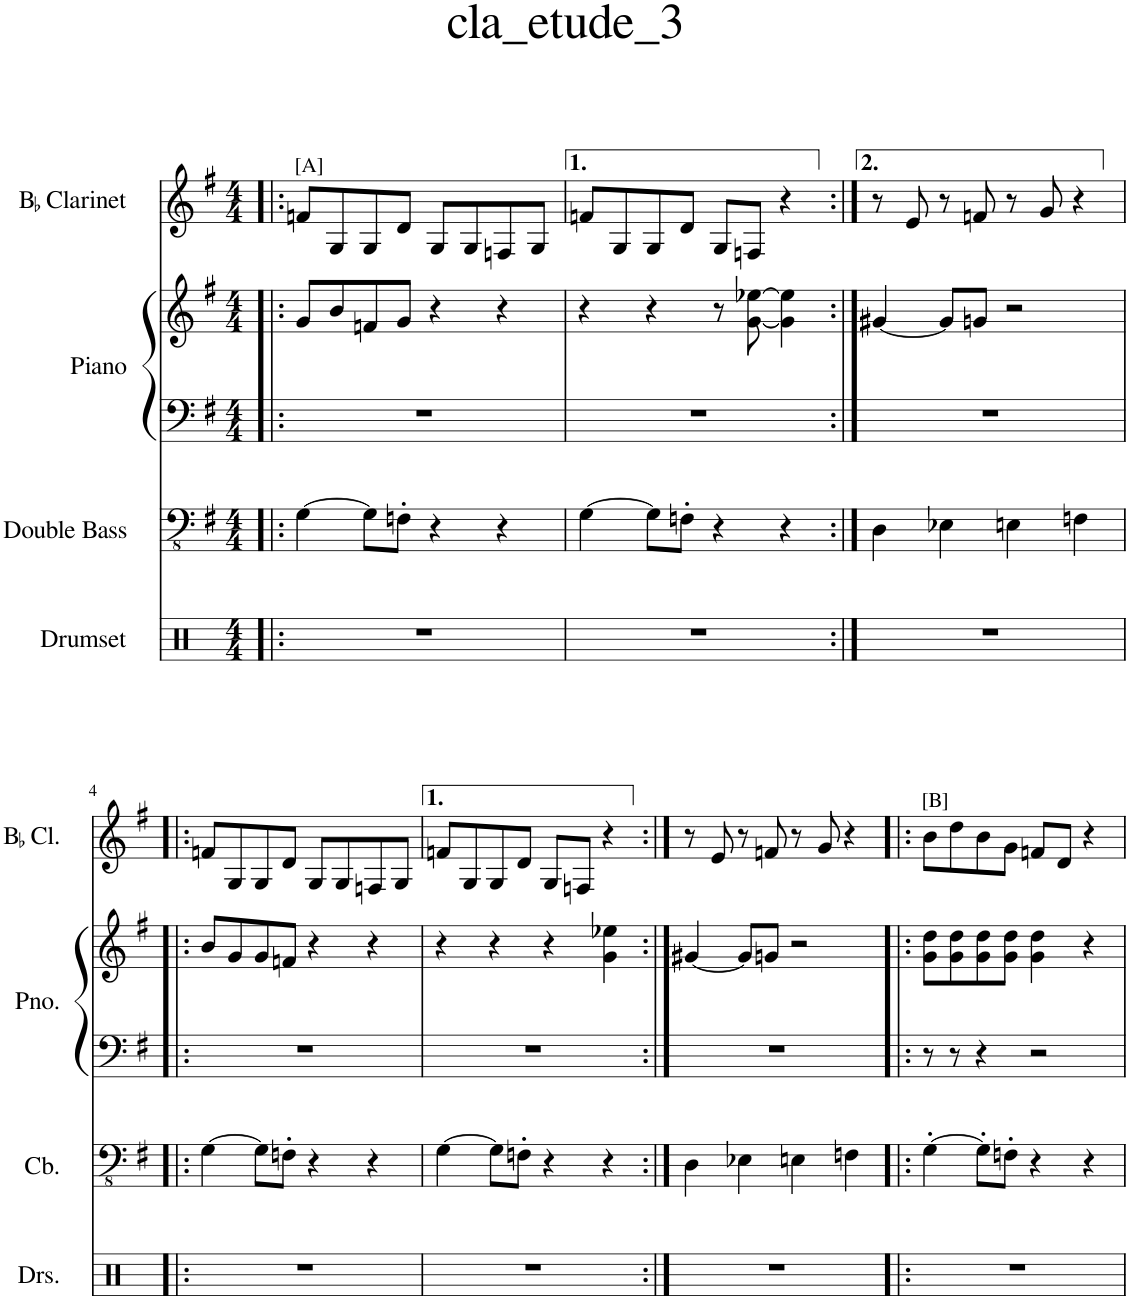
**kern	**kern	**kern	**kern	**kern
*part4	*part3	*part2	*part2	*part1
*staff5	*staff4	*staff3	*staff2	*staff1
*I"Drumset	*I"Double Bass	*I"Piano	*	*I"BaccidentalFlat Clarinet
*I'Drs.	*	*I'Pno.	*	*I'BaccidentalFlat Cl.
*clefX	*clefFv4	*clefF4	*clefG2	*clefG2
*	*Trd7c12	*	*	*Trd1c2
*k[]	*k[f#]	*k[f#]	*k[f#]	*k[f#]
*M4/4	*M4/4	*M4/4	*M4/4	*M4/4
=1!|:	=1!|:	=1!|:	=1!|:	=1!|:
!	!	!	!	!LO:TX:a:t=[A]
1r	[4GG\	1r	8g/L	8fn/L
.	.	.	8b/	8G/
.	8GG\L]	.	8fn/	8G/
.	8FFn'\J	.	8g/J	8d/J
.	4r	.	4r	8G/L
.	.	.	.	8G/
.	4r	.	4r	8Fn/
.	.	.	.	8G/J
=2	=2	=2	=2	=2
1r	[4GG\	1r	4r	8fn/L
.	.	.	.	8G/
.	8GG\L]	.	4r	8G/
.	8FFn'\J	.	.	8d/J
.	4r	.	8r	8G/L
.	.	.	[8g\ [8ee-X\	8Fn/J
.	4r	.	4g\] 4ee-\]	4r
=3:|!	=3:|!	=3:|!	=3:|!	=3:|!
1r	4DD\	1r	[4g#X/	8r
.	.	.	.	8e/
.	4EE-X\	.	8g#/L]	8r
.	.	.	8gn/J	8fn/
.	4EEn\	.	2r	8r
.	.	.	.	8g/
.	4FFn\	.	.	4r
!!LO:LB:g=z
=4!|:	=4!|:	=4!|:	=4!|:	=4!|:
1r	[4GG\	1r	8b/L	8fn/L
.	.	.	8g/	8G/
.	8GG\L]	.	8g/	8G/
.	8FFn'\J	.	8fn/J	8d/J
.	4r	.	4r	8G/L
.	.	.	.	8G/
.	4r	.	4r	8Fn/
.	.	.	.	8G/J
=5	=5	=5	=5	=5
1r	[4GG\	1r	4r	8fn/L
.	.	.	.	8G/
.	8GG\L]	.	4r	8G/
.	8FFn'\J	.	.	8d/J
.	4r	.	4r	8G/L
.	.	.	.	8Fn/J
.	4r	.	4g\ 4ee-X\	4r
=6:|!	=6:|!	=6:|!	=6:|!	=6:|!
1r	4DD\	1r	[4g#X/	8r
.	.	.	.	8e/
.	4EE-X\	.	8g#/L]	8r
.	.	.	8gn/J	8fn/
.	4EEn\	.	2r	8r
.	.	.	.	8g/
.	4FFn\	.	.	4r
=7!|:	=7!|:	=7!|:	=7!|:	=7!|:
!	!	!	!	!LO:TX:a:t=[B]
1r	[4GG'\	8r	8g\ 8dd\L	8b\L
.	.	8r	8g\ 8dd\	8dd\
.	8GG'\L]	4r	8g\ 8dd\	8b\
.	8FFn'\J	.	8g\ 8dd\J	8g\J
.	4r	2r	4g\ 4dd\	8fn/L
.	.	.	.	8d/J
.	4r	.	4r	4r
=	=	=	=	=
*-	*-	*-	*-	*-
